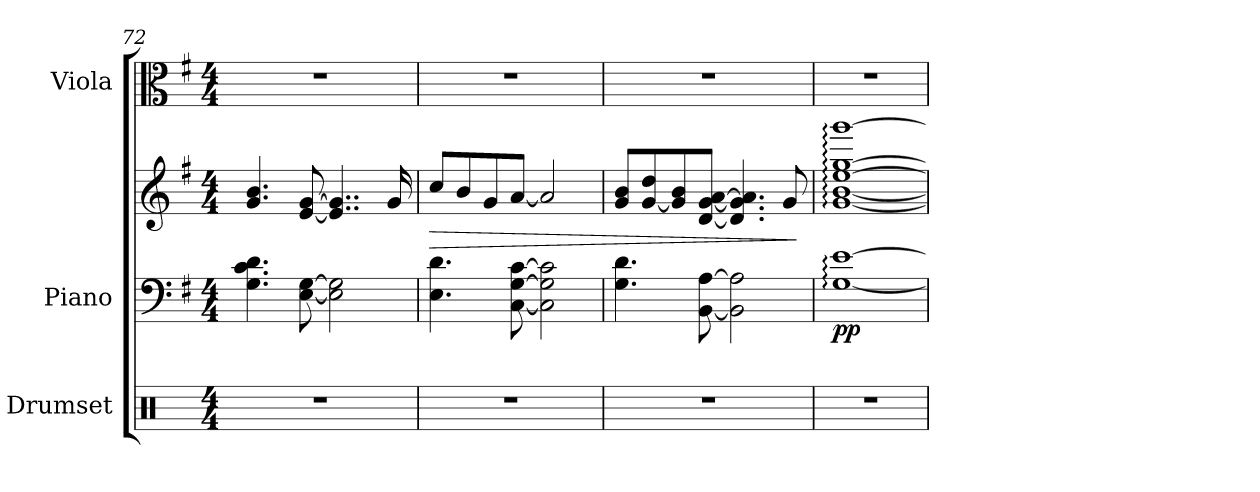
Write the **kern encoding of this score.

**kern	**kern	**kern	**dynam	**kern
*part3	*part2	*part2	*part2	*part1
*staff4	*staff3	*staff2	*staff2/3	*staff1
*I"Drumset	*I"Piano	*	*	*I"Viola
*I'Drs.	*I'Pno.	*	*	*I'Vla.
!!LO:LB:g=z
*clefX	*clefF4	*clefG2	*	*clefC3
*k[]	*k[f#]	*k[f#]	*	*k[f#]
*M4/4	*M4/4	*M4/4	*	*M4/4
=72	=72	=72	=72	=72
1r	4.G\ 4.c\ 4.d\	4.g/ 4.b/	.	1r
.	[8E\ [8G\	[8e/ [8g/	.	.
.	2E\] 2G\]	4..e/] 4..g/]	.	.
.	.	16g/	.	.
=73	=73	=73	=73	=73
!	!	!	!LO:HP:b	!
1r	4.E\ 4.d\	8cc/L	>	1r
.	.	8b/	.	.
.	.	8g/	.	.
.	[8C\ [8G\ [8c\	[8a/J	.	.
.	2C\] 2G\] 2c\]	2a/]	.	.
=74	=74	=74	=74	=74
1r	4.G\ 4.d\	8g/ 8b/L	.	1r
.	.	[8g/ 8dd/	.	.
.	.	8g/] 8b/	.	.
.	[8BB\ [8A\	[8d/ [8g/ [8a/J	.	.
.	2BB\] 2A\]	4.d/] 4.g/] 4.a/]	.	.
.	.	8g/	.	.
.	.	.	]	.
=75	=75	=75	=75	=75
!	!	!	!LO:DY:b=2	!
!	!	!	!LO:DY:n=1:b	!
1r	[1G: [1e:	[1g: [1b: [1ee: [1gg: [1ggg:	p p	1r
=	=	=	=	=
*-	*-	*-	*-	*-
